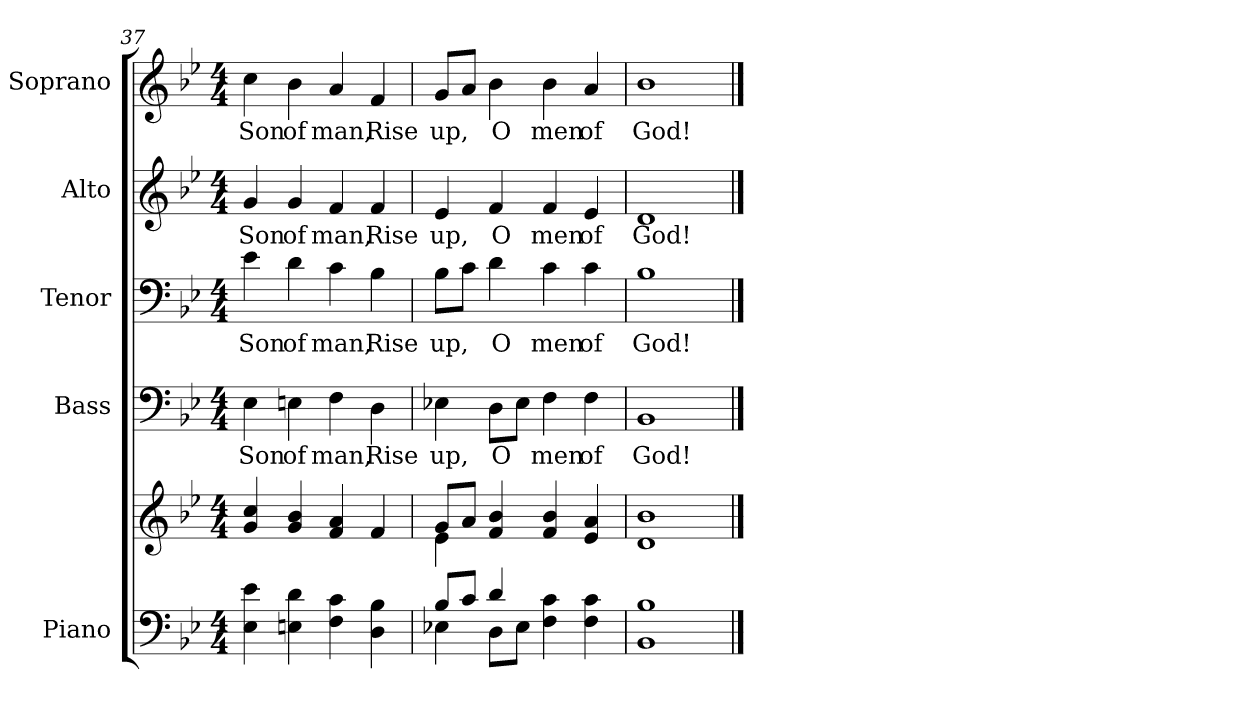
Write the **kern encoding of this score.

**kern	**kern	**kern	**text	**kern	**text	**kern	**text	**kern	**text
*part5	*part5	*part4	*part4	*part3	*part3	*part2	*part2	*part1	*part1
*staff6	*staff5	*staff4	*staff4	*staff3	*staff3	*staff2	*staff2	*staff1	*staff1
*I"Piano	*	*I"Bass	*	*I"Tenor	*	*I"Alto	*	*I"Soprano	*
*I'Pno.	*	*I'B.	*	*I'T.	*	*I'A.	*	*I'S.	*
*clefF4	*clefG2	*clefF4	*	*clefF4	*	*clefG2	*	*clefG2	*
*k[b-e-]	*k[b-e-]	*k[b-e-]	*	*k[b-e-]	*	*k[b-e-]	*	*k[b-e-]	*
*B-:	*B-:	*B-:	*	*B-:	*	*B-:	*	*B-:	*
*M4/4	*M4/4	*M4/4	*	*M4/4	*	*M4/4	*	*M4/4	*
=37	=37	=37	=37	=37	=37	=37	=37	=37	=37
!	!	!	!LO:LY:b:color=#000000	!	!	!	!	!	!
!	!	!	!	!	!LO:LY:b:color=#000000	!	!	!	!
!	!	!	!	!	!	!	!LO:LY:b:color=#000000	!	!
!	!	!	!	!	!	!	!	!	!LO:LY:b:color=#000000
4E-i\ 4e-i	4gi/ 4cci	4E-i\	Son	4e-i\	Son	4gi/	Son	4cci\	Son
!	!	!	!LO:LY:b:color=#000000	!	!	!	!	!	!
!	!	!	!	!	!LO:LY:b:color=#000000	!	!	!	!
!	!	!	!	!	!	!	!LO:LY:b:color=#000000	!	!
!	!	!	!	!	!	!	!	!	!LO:LY:b:color=#000000
4Eni\ 4di	4gi/ 4b-i	4Eni\	of	4di\	of	4gi/	of	4b-i\	of
!	!	!	!LO:LY:b:color=#000000	!	!	!	!	!	!
!	!	!	!	!	!LO:LY:b:color=#000000	!	!	!	!
!	!	!	!	!	!	!	!LO:LY:b:color=#000000	!	!
!	!	!	!	!	!	!	!	!	!LO:LY:b:color=#000000
4Fi\ 4ci	4fi/ 4ai	4Fi\	man,	4ci\	man,	4fi/	man,	4ai/	man,
!	!	!	!LO:LY:b:color=#000000	!	!	!	!	!	!
!	!	!	!	!	!LO:LY:b:color=#000000	!	!	!	!
!	!	!	!	!	!	!	!LO:LY:b:color=#000000	!	!
!	!	!	!	!	!	!	!	!	!LO:LY:b:color=#000000
4Di\ 4B-i	4fi/	4Di\	Rise	4B-i\	Rise	4fi/	Rise	4fi/	Rise
!!LO:LB:g=z
=38	=38	=38	=38	=38	=38	=38	=38	=38	=38
*^	*^	*	*	*	*	*	*	*	*
!	!	!	!	!	!LO:LY:b:color=#000000	!	!	!	!	!	!
!	!	!	!	!	!	!	!LO:LY:b:color=#000000	!	!	!	!
!	!	!	!	!	!	!	!	!	!LO:LY:b:color=#000000	!	!
!	!	!	!	!	!	!	!	!	!	!	!LO:LY:b:color=#000000
8B-i/L	4E-Xi\	8gi/L	4e-i\	4E-Xi\	up,	8B-i\L	up,	4e-i/	up,	8gi/L	up,
8ci/J	.	8ai/J	.	.	.	8ci\J	.	.	.	8ai/J	.
!	!	!	!	!	!LO:LY:b:color=#000000	!	!	!	!	!	!
!	!	!	!	!	!	!	!LO:LY:b:color=#000000	!	!	!	!
!	!	!	!	!	!	!	!	!	!LO:LY:b:color=#000000	!	!
!	!	!	!	!	!	!	!	!	!	!	!LO:LY:b:color=#000000
4di/	8Di\L	4fi/ 4b-i	4ryy	8Di\L	O	4di\	O	4fi/	O	4b-i\	O
.	8E-i\J	.	.	8E-i\J	.	.	.	.	.	.	.
!	!	!	!	!	!LO:LY:b:color=#000000	!	!	!	!	!	!
!	!	!	!	!	!	!	!LO:LY:b:color=#000000	!	!	!	!
!	!	!	!	!	!	!	!	!	!LO:LY:b:color=#000000	!	!
!	!	!	!	!	!	!	!	!	!	!	!LO:LY:b:color=#000000
4Fi\ 4ci	2ryy	4fi/ 4b-i	2ryy	4Fi\	men	4ci\	men	4fi/	men	4b-i\	men
!	!	!	!	!	!LO:LY:b:color=#000000	!	!	!	!	!	!
!	!	!	!	!	!	!	!LO:LY:b:color=#000000	!	!	!	!
!	!	!	!	!	!	!	!	!	!LO:LY:b:color=#000000	!	!
!	!	!	!	!	!	!	!	!	!	!	!LO:LY:b:color=#000000
4Fi\ 4ci	.	4e-i/ 4ai	.	4Fi\	of	4ci\	of	4e-i/	of	4ai/	of
*v	*v	*	*	*	*	*	*	*	*	*	*
*	*v	*v	*	*	*	*	*	*	*	*
=39	=39	=39	=39	=39	=39	=39	=39	=39	=39
!	!	!	!LO:LY:b:color=#000000	!	!	!	!	!	!
!	!	!	!	!	!LO:LY:b:color=#000000	!	!	!	!
!	!	!	!	!	!	!	!LO:LY:b:color=#000000	!	!
!	!	!	!	!	!	!	!	!	!LO:LY:b:color=#000000
1BB-i 1B-i	1di 1b-i	1BB-i	God!	1B-i	God!	1di	God!	1b-i	God!
==	==	==	==	==	==	==	==	==	==
*-	*-	*-	*-	*-	*-	*-	*-	*-	*-
